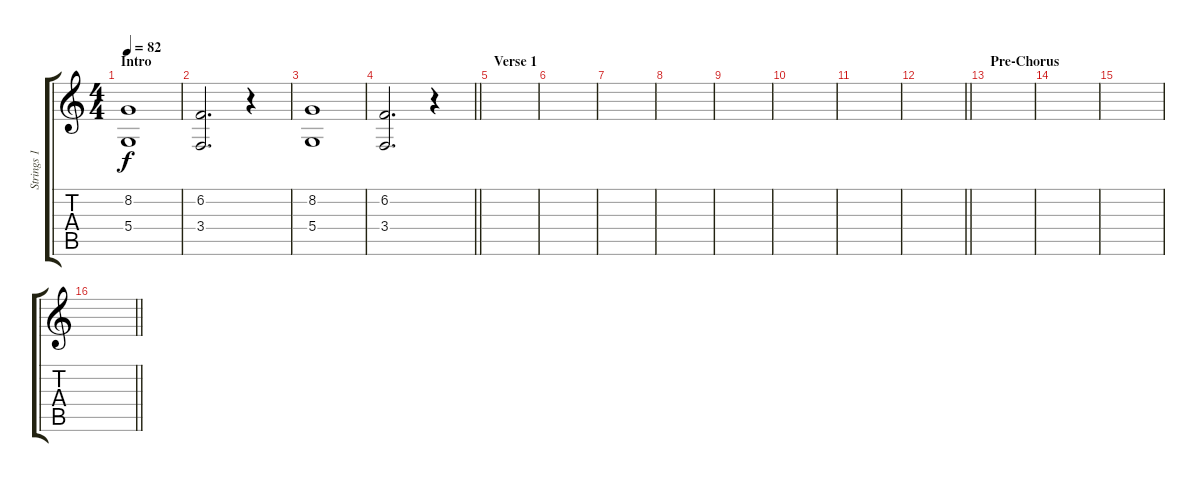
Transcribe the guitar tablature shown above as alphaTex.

\track ("Strings 1" "Strings 1") {instrument stringensemble1}
\staff {score tabs}
\tuning (E4 B3 G3 D3 A2 E2) {hide}
\ts (4 4)
\section ("" "Intro")
\tempo 82
\clef g2
\ks c
(8.2 5.4).1{dy f instrument stringensemble1} |
(6.2 3.4).2{d} r.4 |
(8.2 5.4).1 |
\barLineRight lightlight
(6.2 3.4).2{d} r.4 |
\section ("" "Verse 1")
|
|
|
|
|
|
|
\barLineRight lightlight
|
\section ("" "Pre-Chorus")
|
|
|
\barLineRight lightlight
